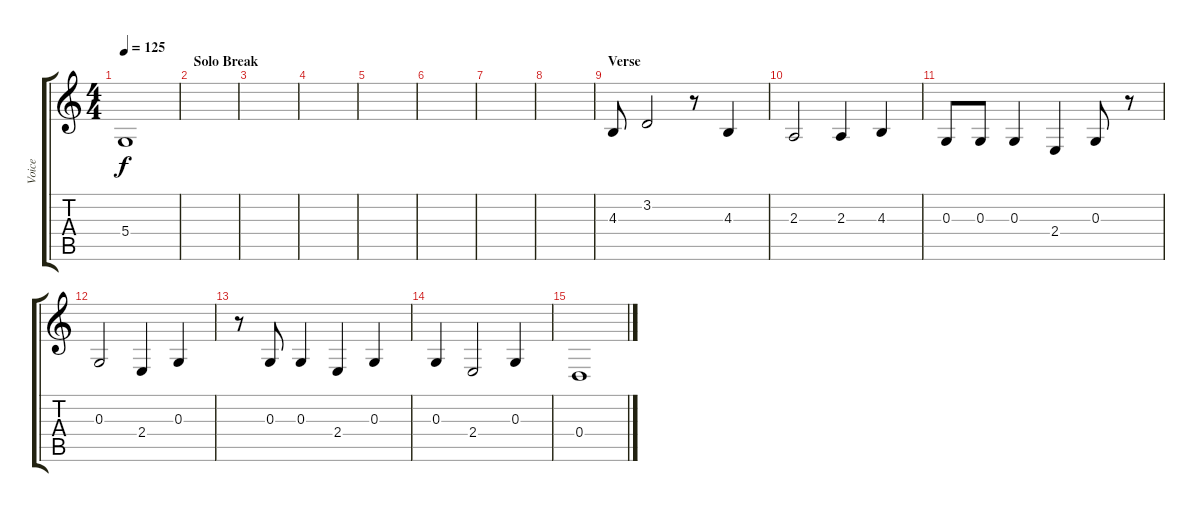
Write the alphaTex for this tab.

\track ("Voice" "Voice") {instrument lead6voice}
\staff {score tabs}
\tuning (E4 B3 G3 D3 A2 E2) {hide}
\ts (4 4)
\tempo 125
\clef g2
\ks c
5.4.1{dy f} |
\section ("" "Solo Break")
|
|
|
|
|
|
|
\section ("" "Verse")
4.3.8 3.2.2 r.8 4.3.4 |
2.3.2 2.3.4 4.3.4 |
0.3.8 0.3.8 0.3.4 2.4.4 0.3.8 r.8 |
0.3.2 2.4.4 0.3.4 |
r.8 0.3.8 0.3.4 2.4.4 0.3.4 |
0.3.4 2.4.2 0.3.4 |
0.4.1
